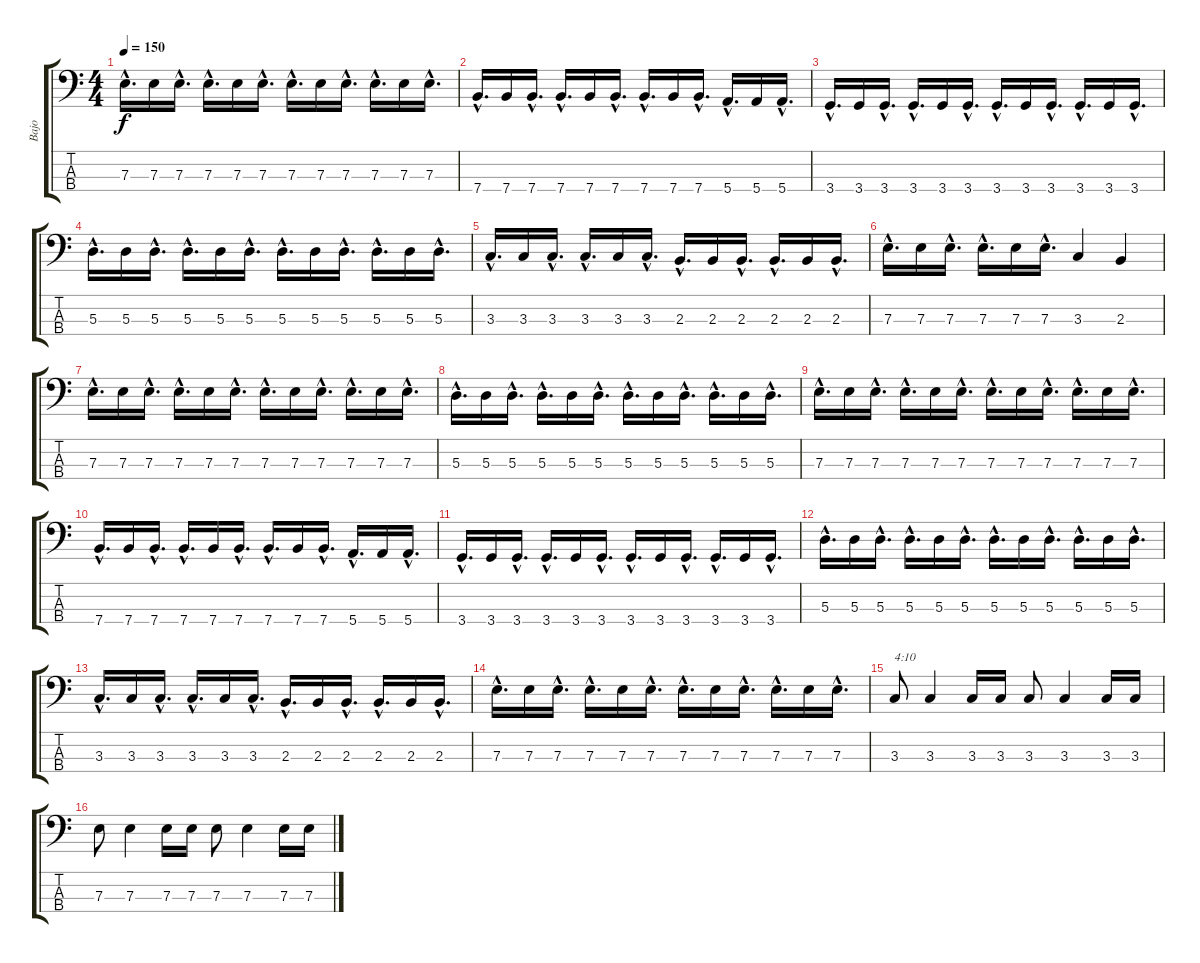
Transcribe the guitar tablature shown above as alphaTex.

\track ("Bajo" "Bajo") {instrument electricbassfinger}
\staff {score tabs}
\tuning (G2 D2 A1 E1) {hide}
\ts (4 4)
\tempo 150
\clef f4
\ks c
7.3{hac}.16{d dy f} 7.3.16 7.3{hac}.16{d} 7.3{hac}.16{d} 7.3.16 7.3{hac}.16{d} 7.3{hac}.16{d} 7.3.16 7.3{hac}.16{d} 7.3{hac}.16{d} 7.3.16 7.3{hac}.16{d} |
7.4{hac}.16{d} 7.4.16 7.4{hac}.16{d} 7.4{hac}.16{d} 7.4.16 7.4{hac}.16{d} 7.4{hac}.16{d} 7.4.16 7.4{hac}.16{d} 5.4{hac}.16{d} 5.4.16 5.4{hac}.16{d} |
3.4{hac}.16{d} 3.4.16 3.4{hac}.16{d} 3.4{hac}.16{d} 3.4.16 3.4{hac}.16{d} 3.4{hac}.16{d} 3.4.16 3.4{hac}.16{d} 3.4{hac}.16{d} 3.4.16 3.4{hac}.16{d} |
5.3{hac}.16{d} 5.3.16 5.3{hac}.16{d} 5.3{hac}.16{d} 5.3.16 5.3{hac}.16{d} 5.3{hac}.16{d} 5.3.16 5.3{hac}.16{d} 5.3{hac}.16{d} 5.3.16 5.3{hac}.16{d} |
3.3{hac}.16{d} 3.3.16 3.3{hac}.16{d} 3.3{hac}.16{d} 3.3.16 3.3{hac}.16{d} 2.3{hac}.16{d} 2.3.16 2.3{hac}.16{d} 2.3{hac}.16{d} 2.3.16 2.3{hac}.16{d} |
7.3{hac}.16{d} 7.3.16 7.3{hac}.16{d} 7.3{hac}.16{d} 7.3.16 7.3{hac}.16{d} 3.3.4 2.3.4 |
7.3{hac}.16{d} 7.3.16 7.3{hac}.16{d} 7.3{hac}.16{d} 7.3.16 7.3{hac}.16{d} 7.3{hac}.16{d} 7.3.16 7.3{hac}.16{d} 7.3{hac}.16{d} 7.3.16 7.3{hac}.16{d} |
5.3{hac}.16{d} 5.3.16 5.3{hac}.16{d} 5.3{hac}.16{d} 5.3.16 5.3{hac}.16{d} 5.3{hac}.16{d} 5.3.16 5.3{hac}.16{d} 5.3{hac}.16{d} 5.3.16 5.3{hac}.16{d} |
7.3{hac}.16{d} 7.3.16 7.3{hac}.16{d} 7.3{hac}.16{d} 7.3.16 7.3{hac}.16{d} 7.3{hac}.16{d} 7.3.16 7.3{hac}.16{d} 7.3{hac}.16{d} 7.3.16 7.3{hac}.16{d} |
7.4{hac}.16{d} 7.4.16 7.4{hac}.16{d} 7.4{hac}.16{d} 7.4.16 7.4{hac}.16{d} 7.4{hac}.16{d} 7.4.16 7.4{hac}.16{d} 5.4{hac}.16{d} 5.4.16 5.4{hac}.16{d} |
3.4{hac}.16{d} 3.4.16 3.4{hac}.16{d} 3.4{hac}.16{d} 3.4.16 3.4{hac}.16{d} 3.4{hac}.16{d} 3.4.16 3.4{hac}.16{d} 3.4{hac}.16{d} 3.4.16 3.4{hac}.16{d} |
5.3{hac}.16{d} 5.3.16 5.3{hac}.16{d} 5.3{hac}.16{d} 5.3.16 5.3{hac}.16{d} 5.3{hac}.16{d} 5.3.16 5.3{hac}.16{d} 5.3{hac}.16{d} 5.3.16 5.3{hac}.16{d} |
3.3{hac}.16{d} 3.3.16 3.3{hac}.16{d} 3.3{hac}.16{d} 3.3.16 3.3{hac}.16{d} 2.3{hac}.16{d} 2.3.16 2.3{hac}.16{d} 2.3{hac}.16{d} 2.3.16 2.3{hac}.16{d} |
7.3{hac}.16{d} 7.3.16 7.3{hac}.16{d} 7.3{hac}.16{d} 7.3.16 7.3{hac}.16{d} 7.3{hac}.16{d} 7.3.16 7.3{hac}.16{d} 7.3{hac}.16{d} 7.3.16 7.3{hac}.16{d} |
3.3.8{txt "4:10"} 3.3.4 3.3.16 3.3.16 3.3.8 3.3.4 3.3.16 3.3.16 |
7.3.8 7.3.4 7.3.16 7.3.16 7.3.8 7.3.4 7.3.16 7.3.16
